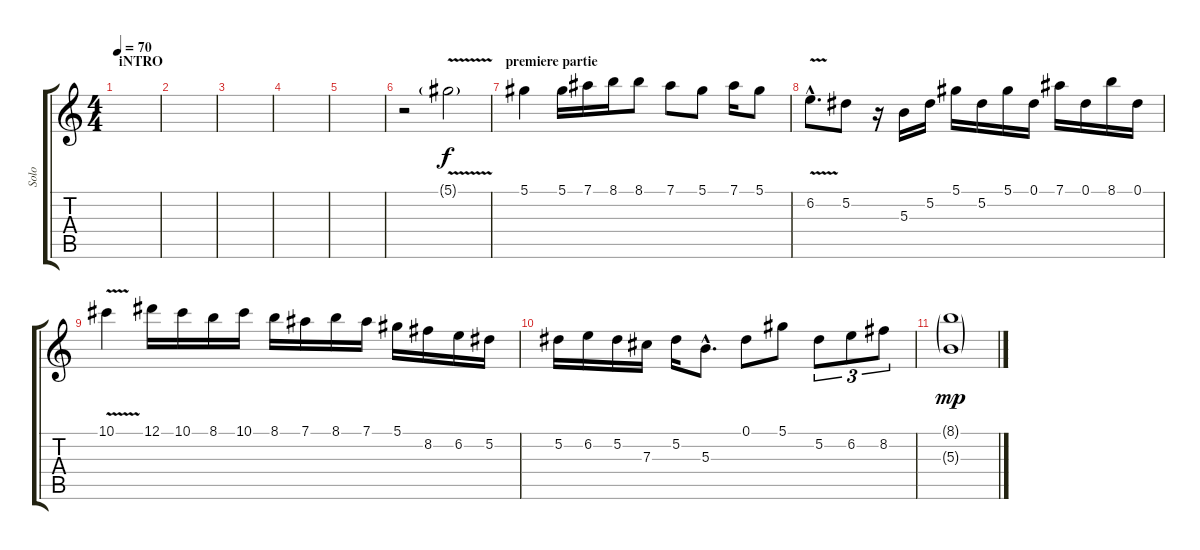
\track ("Solo" "Solo") {instrument overdrivenguitar}
\staff {score tabs}
\tuning (Eb4 Bb3 Gb3 Db3 Ab2 Eb2) {hide}
\ts (4 4)
\section ("" "iNTRO")
\tempo 70
\clef g2
\ks c
|
|
|
|
|
r.2 5.1{v g}.2{instrument acousticguitarsteel} |
\section ("" "premiere partie")
5.1.4{dy f} 5.1.16 7.1.16 8.1.16 8.1.8 7.1.8 5.1.8 7.1.16 5.1.8 |
6.2{v hac}.8{d} 5.2.8 r.16 5.3.16 5.2.16 5.1.16 5.2.16 5.1.16 0.1.16 7.1.16 0.1.16 8.1.16 0.1.16 |
10.1{v}.4 12.1.16 10.1.16 8.1.16 10.1.16 8.1.16 7.1.16 8.1.16 7.1.16 5.1.16 8.2.16 6.2.16 5.2.16 |
5.2.16 6.2.16 5.2.16 7.3.16 5.2.16 5.3{hac}.8{d} 0.1.8 5.1.8 5.2.8{tu (3 2)} 6.2.8{tu (3 2)} 8.2.8{tu (3 2)} |
(8.1{g} 5.3{g}).1{dy mp}
